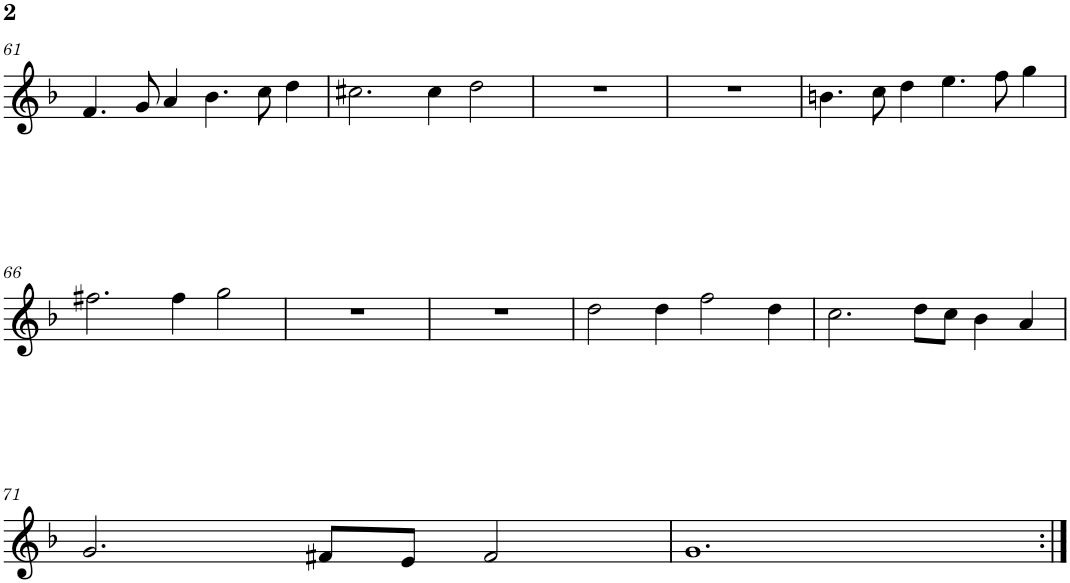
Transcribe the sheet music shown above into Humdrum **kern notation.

**kern
*part1
*staff1
*I"Cinq parties
!!LO:PB:g=z
*clefG2
*k[b-]
*M3/2
=61
4.f/
8g/
4a/
4.b-\
8cc\
4dd\
=62
2.cc#X\
4cc#\
2dd\
=63
1.r
=64
1.r
=65
4.bn\
8cc\
4dd\
4.ee\
8ff\
4gg\
!!LO:LB:g=z
=66
2.ff#X\
4ff#\
2gg\
=67
1.r
=68
1.r
=69
2dd\
4dd\
2ff\
4dd\
=70
2.cc\
8dd\L
8cc\J
4b-\
4a/
!!LO:LB:g=z
=71
2.g/
8f#X/L
8e/J
2f#/
=72
1.g
=:|!
*-
